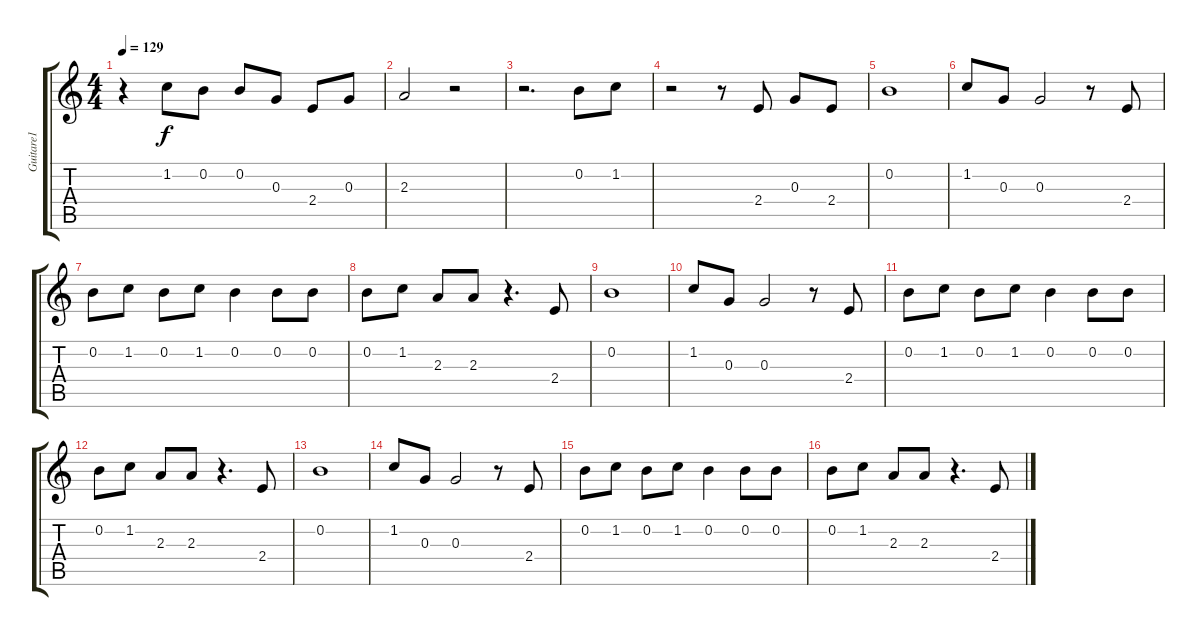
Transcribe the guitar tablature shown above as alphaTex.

\track ("Guitare1" "Guitare1") {instrument acousticguitarnylon}
\staff {score tabs}
\tuning (E4 B3 G3 D3 A2 E2) {hide}
\ts (4 4)
\tempo 129
\clef g2
\ks c
r.4{dy f} 1.2.8 0.2.8 0.2.8 0.3.8 2.4.8 0.3.8 |
2.3.2 r.2 |
r.2{d} 0.2.8 1.2.8 |
r.2 r.8 2.4.8 0.3.8 2.4.8 |
0.2.1 |
1.2.8 0.3.8 0.3.2 r.8 2.4.8 |
0.2.8 1.2.8 0.2.8 1.2.8 0.2.4 0.2.8 0.2.8 |
0.2.8 1.2.8 2.3.8 2.3.8 r.4{d} 2.4.8 |
0.2.1 |
1.2.8 0.3.8 0.3.2 r.8 2.4.8 |
0.2.8 1.2.8 0.2.8 1.2.8 0.2.4 0.2.8 0.2.8 |
0.2.8 1.2.8 2.3.8 2.3.8 r.4{d} 2.4.8 |
0.2.1 |
1.2.8 0.3.8 0.3.2 r.8 2.4.8 |
0.2.8 1.2.8 0.2.8 1.2.8 0.2.4 0.2.8 0.2.8 |
0.2.8 1.2.8 2.3.8 2.3.8 r.4{d} 2.4.8
